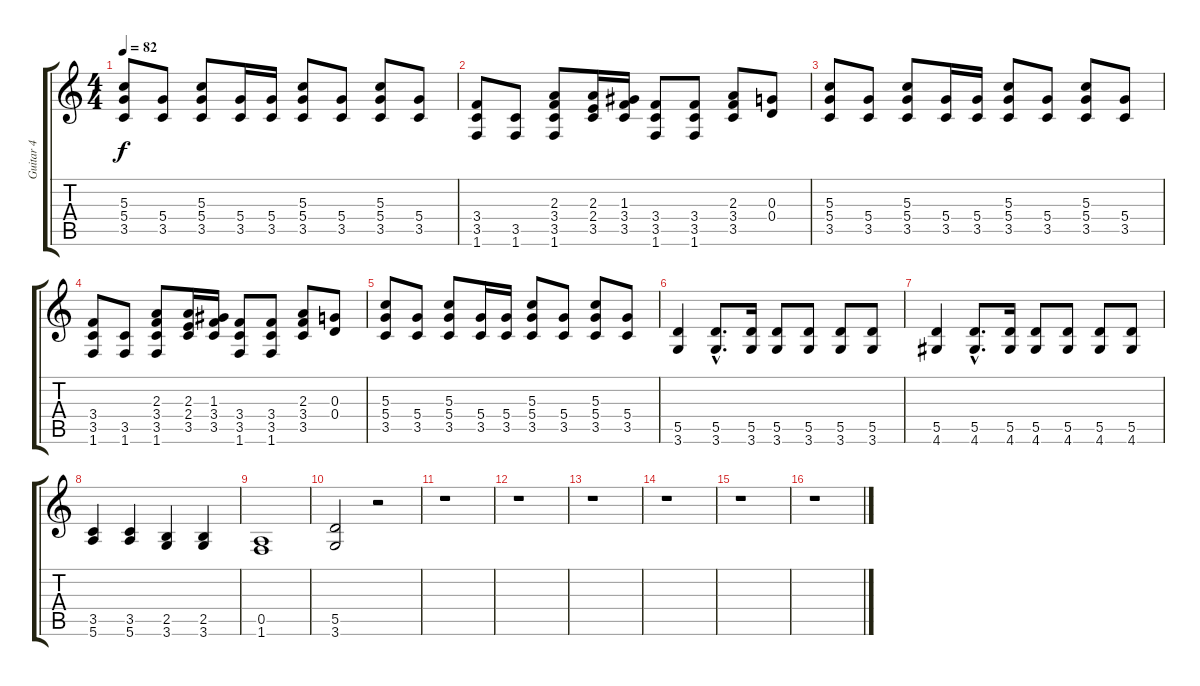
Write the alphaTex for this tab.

\track ("Guitar 4" "Guitar 4") {instrument overdrivenguitar}
\staff {score tabs}
\tuning (E4 B3 G3 D3 A2 E2) {hide}
\ts (4 4)
\tempo 82
\clef g2
\ks c
(5.3 5.4 3.5).8{dy f} (5.4 3.5).8 (5.3 5.4 3.5).8 (5.4 3.5).16 (5.4 3.5).16 (5.3 5.4 3.5).8 (5.4 3.5).8 (5.3 5.4 3.5).8 (5.4 3.5).8 |
(3.4 3.5 1.6).8 (3.5 1.6).8 (2.3 3.4 3.5 1.6).8 (2.3 2.4 3.5).16 (1.3 3.4 3.5).16 (3.4 3.5 1.6).8 (3.4 3.5 1.6).8 (2.3 3.4 3.5).8 (0.3 0.4).8 |
(5.3 5.4 3.5).8 (5.4 3.5).8 (5.3 5.4 3.5).8 (5.4 3.5).16 (5.4 3.5).16 (5.3 5.4 3.5).8 (5.4 3.5).8 (5.3 5.4 3.5).8 (5.4 3.5).8 |
(3.4 3.5 1.6).8 (3.5 1.6).8 (2.3 3.4 3.5 1.6).8 (2.3 2.4 3.5).16 (1.3 3.4 3.5).16 (3.4 3.5 1.6).8 (3.4 3.5 1.6).8 (2.3 3.4 3.5).8 (0.3 0.4).8 |
(5.3 5.4 3.5).8 (5.4 3.5).8 (5.3 5.4 3.5).8 (5.4 3.5).16 (5.4 3.5).16 (5.3 5.4 3.5).8 (5.4 3.5).8 (5.3 5.4 3.5).8 (5.4 3.5).8 |
(5.5 3.6).4 (5.5{hac} 3.6{hac}).8{d} (5.5 3.6).16 (5.5 3.6).8 (5.5 3.6).8 (5.5 3.6).8 (5.5 3.6).8 |
(5.5 4.6).4 (5.5{hac} 4.6{hac}).8{d} (5.5 4.6).16 (5.5 4.6).8 (5.5 4.6).8 (5.5 4.6).8 (5.5 4.6).8 |
(3.5 5.6).4 (3.5 5.6).4 (2.5 3.6).4 (2.5 3.6).4 |
(0.5 1.6).1 |
(5.5 3.6).2 r.2 |
r.1 |
r.1 |
r.1 |
r.1 |
r.1 |
r.1
